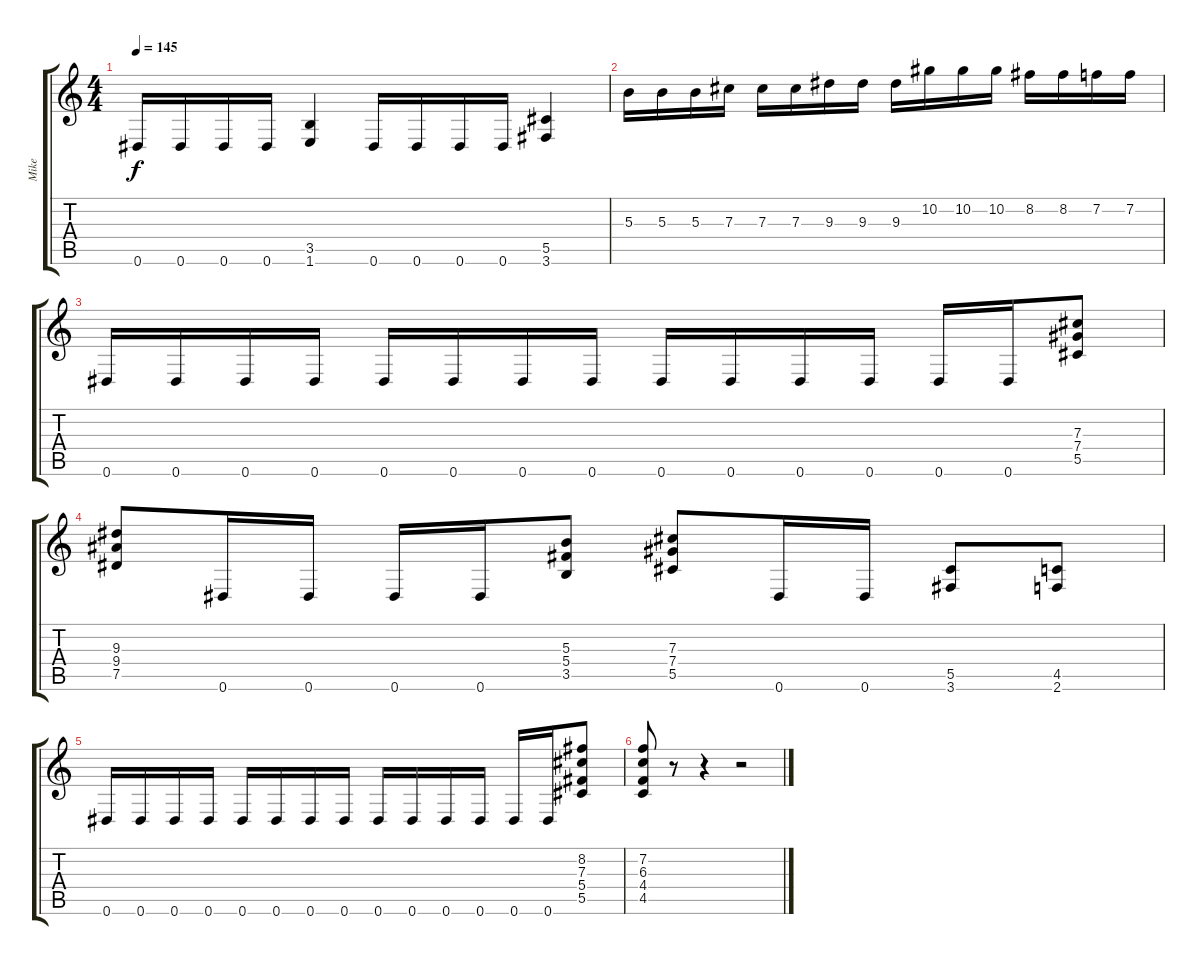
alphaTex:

\track ("Mike" "Mike") {instrument overdrivenguitar}
\staff {score tabs}
\tuning (Eb4 Bb3 Gb3 Db3 Ab2 Eb2) {hide}
\ts (4 4)
\tempo 145
\clef g2
\ks c
0.6.16{dy f} 0.6.16 0.6.16 0.6.16 (3.5 1.6).4 0.6.16 0.6.16 0.6.16 0.6.16 (5.5 3.6).4 |
5.3.16 5.3.16 5.3.16 7.3.16 7.3.16 7.3.16 9.3.16 9.3.16 9.3.16 10.2.16 10.2.16 10.2.16 8.2.16 8.2.16 7.2.16 7.2.16 |
0.6.16 0.6.16 0.6.16 0.6.16 0.6.16 0.6.16 0.6.16 0.6.16 0.6.16 0.6.16 0.6.16 0.6.16 0.6.16 0.6.16 (7.3 7.4 5.5).8 |
(9.3 9.4 7.5).8 0.6.16 0.6.16 0.6.16 0.6.16 (5.3 5.4 3.5).8 (7.3 7.4 5.5).8 0.6.16 0.6.16 (5.5 3.6).8 (4.5 2.6).8 |
0.6.16 0.6.16 0.6.16 0.6.16 0.6.16 0.6.16 0.6.16 0.6.16 0.6.16 0.6.16 0.6.16 0.6.16 0.6.16 0.6.16 (8.2 7.3 5.4 5.5).8 |
(7.2 6.3 4.4 4.5).8 r.8 r.4 r.2
